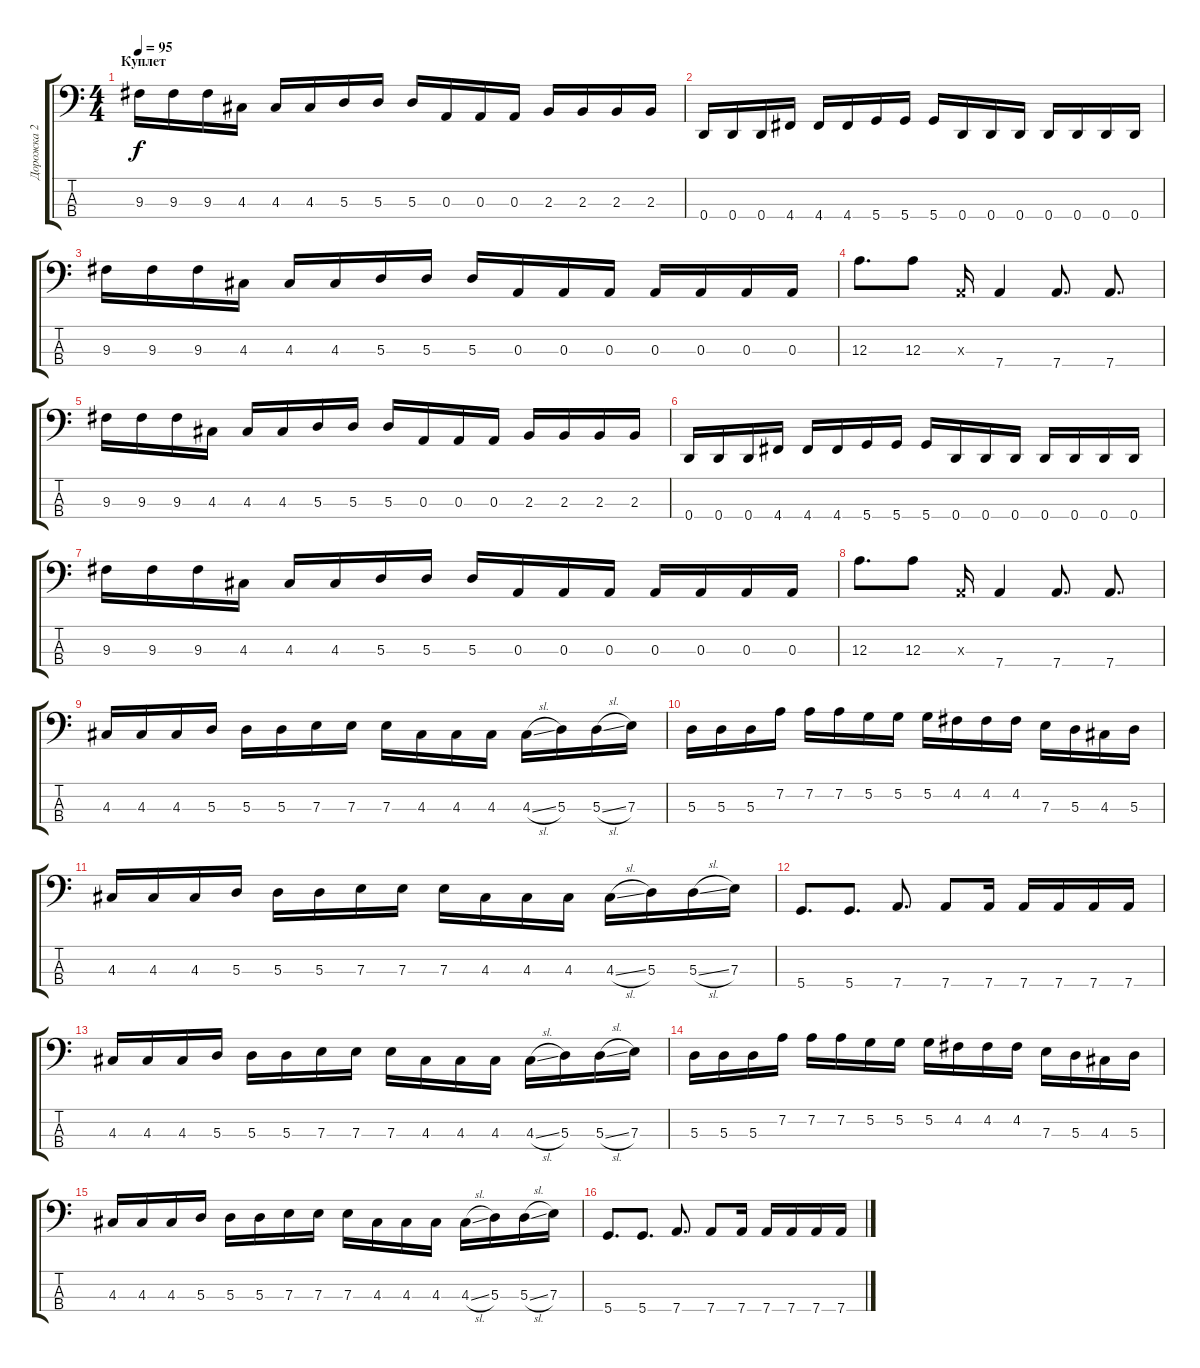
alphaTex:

\track ("Дорожка 2" "Дорожка 2") {instrument slapbass2}
\staff {score tabs}
\tuning (G2 D2 A1 D1) {hide}
\ts (4 4)
\section ("" "Куплет")
\tempo 95
\clef f4
\ks c
9.3.16{dy f} 9.3.16 9.3.16 4.3.16 4.3.16 4.3.16 5.3.16 5.3.16 5.3.16 0.3.16 0.3.16 0.3.16 2.3.16 2.3.16 2.3.16 2.3.16 |
0.4.16 0.4.16 0.4.16 4.4.16 4.4.16 4.4.16 5.4.16 5.4.16 5.4.16 0.4.16 0.4.16 0.4.16 0.4.16 0.4.16 0.4.16 0.4.16 |
9.3.16 9.3.16 9.3.16 4.3.16 4.3.16 4.3.16 5.3.16 5.3.16 5.3.16 0.3.16 0.3.16 0.3.16 0.3.16 0.3.16 0.3.16 0.3.16 |
12.3.8{d} 12.3.8 0.3{x}.16 7.4.4 7.4.8{d} 7.4.8{d} |
9.3.16 9.3.16 9.3.16 4.3.16 4.3.16 4.3.16 5.3.16 5.3.16 5.3.16 0.3.16 0.3.16 0.3.16 2.3.16 2.3.16 2.3.16 2.3.16 |
0.4.16 0.4.16 0.4.16 4.4.16 4.4.16 4.4.16 5.4.16 5.4.16 5.4.16 0.4.16 0.4.16 0.4.16 0.4.16 0.4.16 0.4.16 0.4.16 |
9.3.16 9.3.16 9.3.16 4.3.16 4.3.16 4.3.16 5.3.16 5.3.16 5.3.16 0.3.16 0.3.16 0.3.16 0.3.16 0.3.16 0.3.16 0.3.16 |
12.3.8{d} 12.3.8 0.3{x}.16 7.4.4 7.4.8{d} 7.4.8{d} |
4.3.16 4.3.16 4.3.16 5.3.16 5.3.16 5.3.16 7.3.16 7.3.16 7.3.16 4.3.16 4.3.16 4.3.16 4.3{sl}.16 5.3.16 5.3{sl}.16 7.3.16 |
5.3.16 5.3.16 5.3.16 7.2.16 7.2.16 7.2.16 5.2.16 5.2.16 5.2.16 4.2.16 4.2.16 4.2.16 7.3.16 5.3.16 4.3.16 5.3.16 |
4.3.16 4.3.16 4.3.16 5.3.16 5.3.16 5.3.16 7.3.16 7.3.16 7.3.16 4.3.16 4.3.16 4.3.16 4.3{sl}.16 5.3.16 5.3{sl}.16 7.3.16 |
5.4.8{d} 5.4.8{d} 7.4.8{d} 7.4.8 7.4.16 7.4.16 7.4.16 7.4.16 7.4.16 |
4.3.16 4.3.16 4.3.16 5.3.16 5.3.16 5.3.16 7.3.16 7.3.16 7.3.16 4.3.16 4.3.16 4.3.16 4.3{sl}.16 5.3.16 5.3{sl}.16 7.3.16 |
5.3.16 5.3.16 5.3.16 7.2.16 7.2.16 7.2.16 5.2.16 5.2.16 5.2.16 4.2.16 4.2.16 4.2.16 7.3.16 5.3.16 4.3.16 5.3.16 |
4.3.16 4.3.16 4.3.16 5.3.16 5.3.16 5.3.16 7.3.16 7.3.16 7.3.16 4.3.16 4.3.16 4.3.16 4.3{sl}.16 5.3.16 5.3{sl}.16 7.3.16 |
5.4.8{d} 5.4.8{d} 7.4.8{d} 7.4.8 7.4.16 7.4.16 7.4.16 7.4.16 7.4.16
